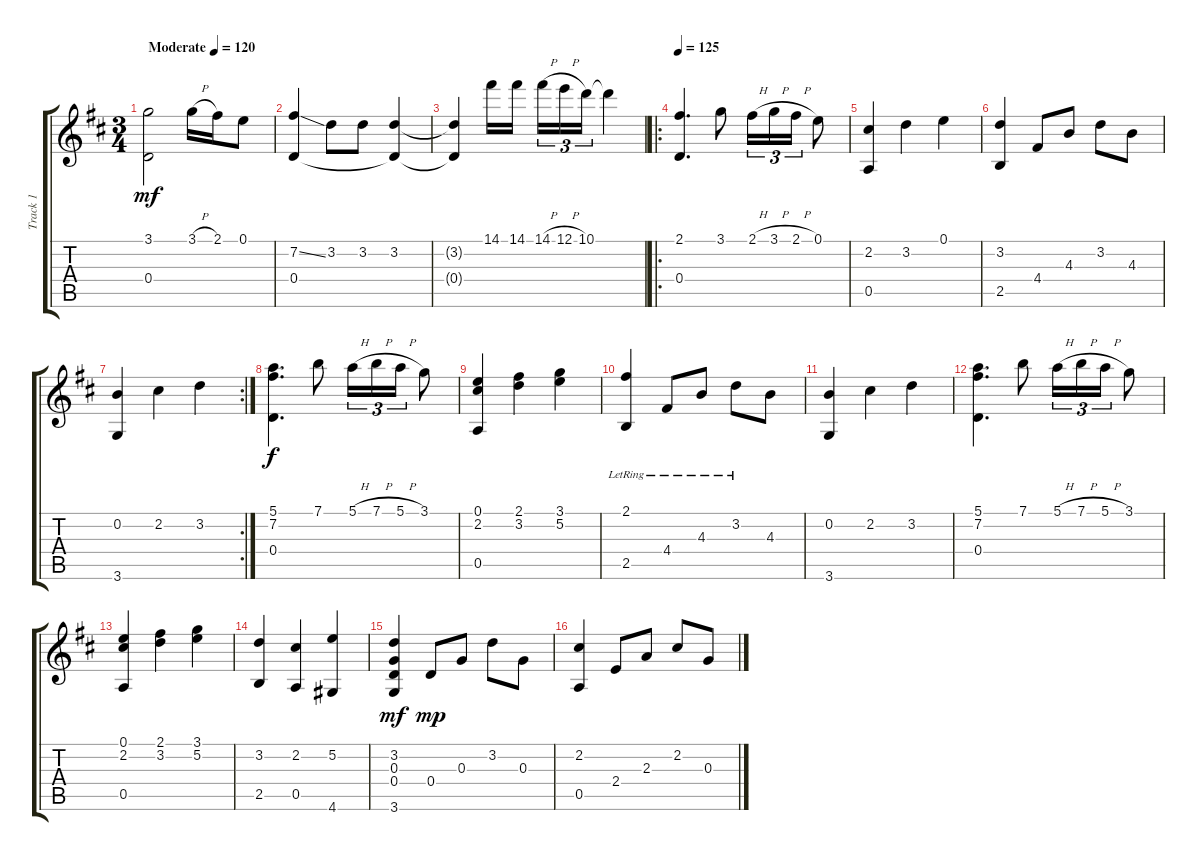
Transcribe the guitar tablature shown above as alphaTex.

\track ("Track 1" "Track 1") {instrument acousticguitarsteel}
\staff {score tabs}
\tuning (E4 B3 G3 D3 A2 E2) {hide}
\ts (3 4)
\tempo (120 "Moderate")
\tempo 104
\tempo (120 "Moderate")
\clef g2
\ks d
(3.1 0.4).2{dy mf instrument acousticguitarsteel} 3.1{h}.16 2.1.16 0.1.8 |
(7.2{ss} 0.4).4 3.2.8 3.2.8 (3.2 0.4{t}).4 |
(3.2{t} 0.4{t}).4 14.1.16 14.1.16{beam splitsecondary} 14.1{h}.16{tu (3 2)} 12.1{h}.16{tu (3 2)} 10.1.16{tu (3 2)} 10.1{t}.4 |
\ro
\tempo 125
(2.1 0.4).4{d} 3.1.8 2.1{h}.16{tu (3 2)} 3.1{h}.16{tu (3 2)} 2.1{h}.16{tu (3 2)} 0.1.8 |
(2.2 0.5).4 3.2.4 0.1.4 |
(3.2 2.5).4 4.4.8 4.3.8 3.2.8 4.3.8 |
\rc 2
(0.2 3.6).4 2.2.4 3.2.4 |
(5.1 7.2 0.4).4{d dy f} 7.1.8 5.1{h}.16{tu (3 2)} 7.1{h}.16{tu (3 2)} 5.1{h}.16{tu (3 2)} 3.1.8 |
(0.1 2.2 0.5).4 (2.1 3.2).4 (3.1 5.2).4 |
(2.1{lr} 2.5).4 4.4{lr}.8 4.3{lr}.8 3.2{lr}.8 4.3.8 |
(0.2 3.6).4 2.2.4 3.2.4 |
(5.1 7.2 0.4).4{d} 7.1.8 5.1{h}.16{tu (3 2)} 7.1{h}.16{tu (3 2)} 5.1{h}.16{tu (3 2)} 3.1.8 |
(0.1 2.2 0.5).4 (2.1 3.2).4 (3.1 5.2).4 |
(3.2 2.5).4 (2.2 0.5).4 (5.2 4.6).4 |
(3.2 0.3 0.4 3.6).4{dy mf} 0.4.8{dy mp} 0.3.8 3.2.8 0.3.8 |
(2.2 0.5).4 2.4.8 2.3.8 2.2.8 0.3.8
